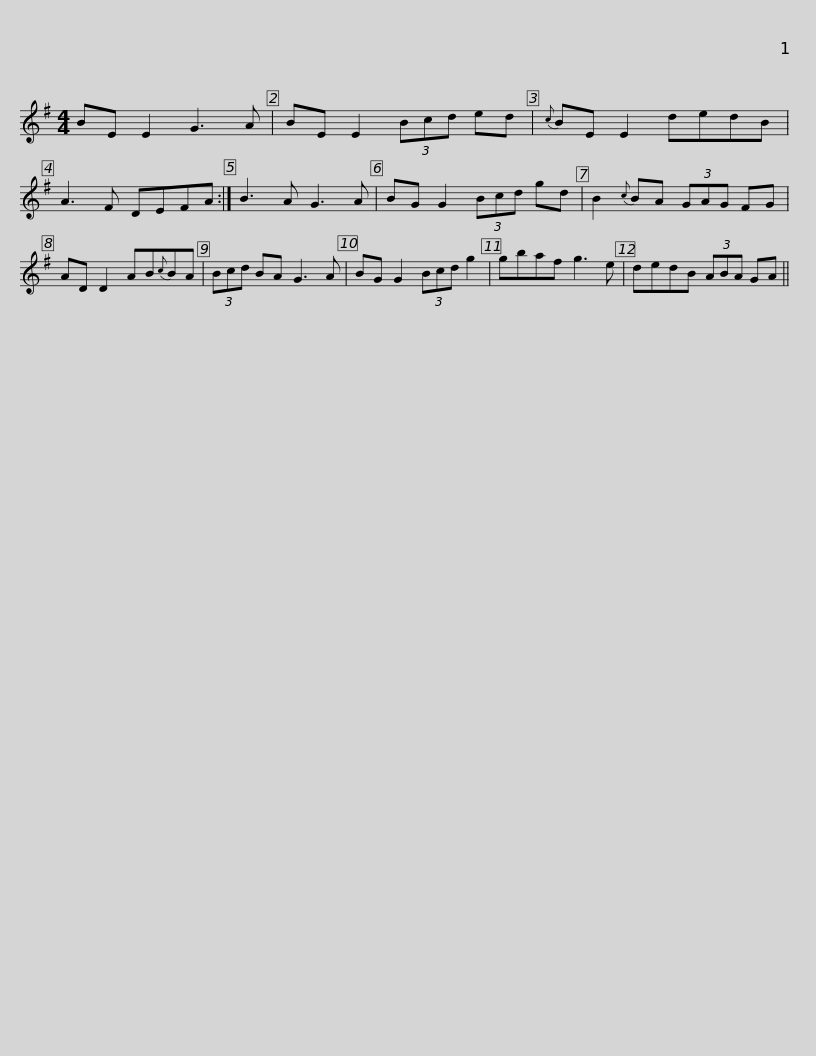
X:1
L:1/8
M:4/4
I:linebreak $
K:Emin
V:1 treble
V:1
 BE E2 G3 A | BE E2 (3Bcd ed |{c} BE E2 dedB | A3 F DEFA :| B3 A G3 A | %5
 BG G2 (3Bcd gd |$ B2{c} BA (3GAG FG | AD D2 AB{c}BA | (3Bcd BA G3 A | BG G2 (3Bcd g2 | %10
 gbaf g3 e |$ dedB (3ABA GA || %12
